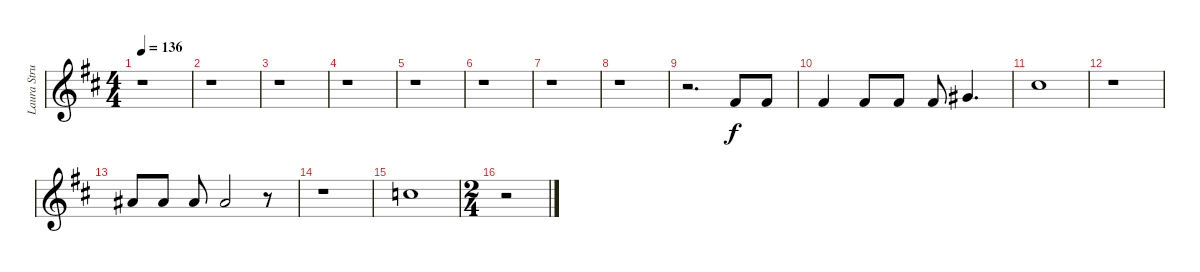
\track ("Laura Struzick Vocals" "Laura Stru") {instrument flute}
\staff {score}
\tuning (Eb4 Bb3 Gb3 Db3 Ab2 Eb2) {hide}
\ts (4 4)
\tempo 136
\clef g2
\ks d
r.1{dy f} |
r.1 |
r.1 |
r.1 |
r.1 |
r.1 |
r.1 |
r.1 |
r.2{d} 12.3.8 12.3.8 |
12.3.4 12.3.8 12.3.8 12.3.8 14.3.4{d} |
15.2.1 |
r.1 |
12.2.8 12.2.8 12.2.8 12.2.2 r.8 |
r.1 |
14.2.1 |
\ts (2 4)
r.2
